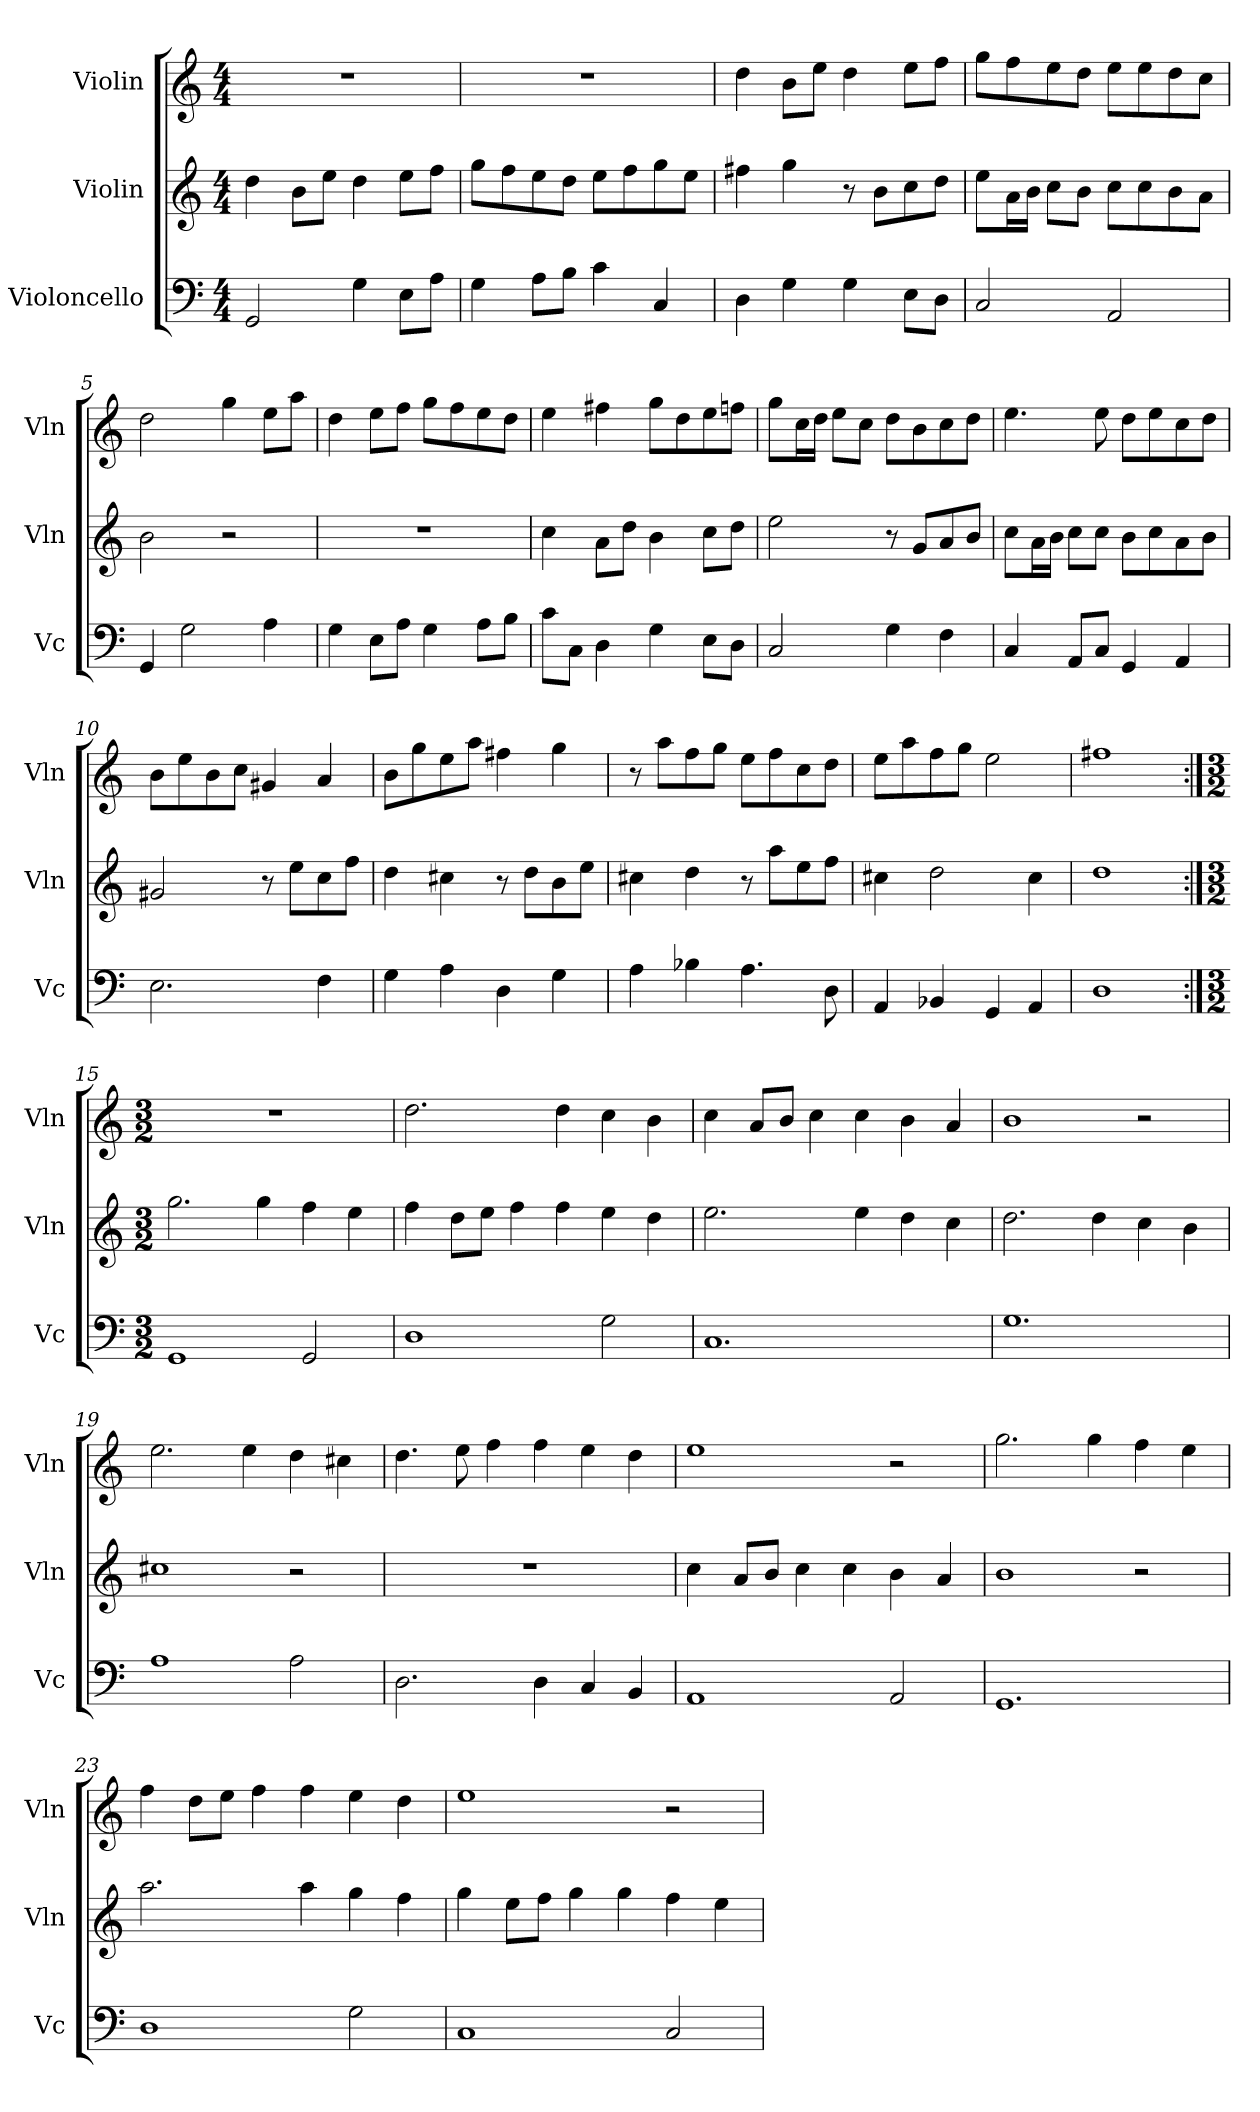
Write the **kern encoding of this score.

**kern	**kern	**kern
*part3	*part2	*part1
*staff3	*staff2	*staff1
*I"Violoncello	*I"Violin	*I"Violin
*I'Vc	*I'Vln	*I'Vln
*clefF4	*clefG2	*clefG2
*k[]	*k[]	*k[]
*M4/4	*M4/4	*M4/4
*MM120	*MM120	*MM120
=1	=1	=1
2GG/	4dd\	1r
.	8b\L	.
.	8ee\J	.
4G\	4dd\	.
8E\L	8ee\L	.
8A\J	8ff\J	.
=2	=2	=2
4G\	8gg\L	1r
.	8ff\	.
8A\L	8ee\	.
8B\J	8dd\J	.
4c\	8ee\L	.
.	8ff\	.
4C/	8gg\	.
.	8ee\J	.
=3	=3	=3
4D\	4ff#X\	4dd\
4G\	4gg\	8b\L
.	.	8ee\J
4G\	8r	4dd\
.	8b\L	.
8E\L	8cc\	8ee\L
8D\J	8dd\J	8ff\J
=4	=4	=4
2C/	8ee\L	8gg\L
.	16a\L	8ff\
.	16b\JJ	.
.	8cc\L	8ee\
.	8b\J	8dd\J
2AA/	8cc\L	8ee\L
.	8cc\	8ee\
.	8b\	8dd\
.	8a\J	8cc\J
=5	=5	=5
4GG/	2b\	2dd\
2G\	.	.
.	2r	4gg\
4A\	.	8ee\L
.	.	8aa\J
=6	=6	=6
4G\	1r	4dd\
8E\L	.	8ee\L
8A\J	.	8ff\J
4G\	.	8gg\L
.	.	8ff\
8A\L	.	8ee\
8B\J	.	8dd\J
=7	=7	=7
8c\L	4cc\	4ee\
8C\J	.	.
4D\	8a\L	4ff#X\
.	8dd\J	.
4G\	4b\	8gg\L
.	.	8dd\
8E\L	8cc\L	8ee\
8D\J	8dd\J	8ffn\J
=8	=8	=8
2C/	2ee\	8gg\L
.	.	16cc\L
.	.	16dd\JJ
.	.	8ee\L
.	.	8cc\J
4G\	8r	8dd\L
.	8g/L	8b\
4F\	8a/	8cc\
.	8b/J	8dd\J
=9	=9	=9
4C/	8cc\L	4.ee\
.	16a\L	.
.	16b\JJ	.
8AA/L	8cc\L	.
8C/J	8cc\J	8ee\
4GG/	8b\L	8dd\L
.	8cc\	8ee\
4AA/	8a\	8cc\
.	8b\J	8dd\J
=10	=10	=10
2.E\	2g#X/	8b\L
.	.	8ee\
.	.	8b\
.	.	8cc\J
.	8r	4g#X/
.	8ee\L	.
4F\	8cc\	4a/
.	8ff\J	.
=11	=11	=11
4G\	4dd\	8b\L
.	.	8gg\
4A\	4cc#X\	8ee\
.	.	8aa\J
4D\	8r	4ff#X\
.	8dd\L	.
4G\	8b\	4gg\
.	8ee\J	.
=12	=12	=12
4A\	4cc#X\	8r
.	.	8aa\L
4B-X\	4dd\	8ff\
.	.	8gg\J
4.A\	8r	8ee\L
.	8aa\L	8ff\
.	8ee\	8cc\
8D\	8ff\J	8dd\J
=13	=13	=13
4AA/	4cc#X\	8ee\L
.	.	8aa\
4BB-X/	2dd\	8ff\
.	.	8gg\J
4GG/	.	2ee\
4AA/	4cc#\	.
=14	=14	=14
1D	1dd	1ff#X
=15:|!	=15:|!	=15:|!
*M3/2	*M3/2	*M3/2
1GG	2.gg\	1.r
.	4gg\	.
2GG/	4ff\	.
.	4ee\	.
=16	=16	=16
1D	4ff\	2.dd\
.	8dd\L	.
.	8ee\J	.
.	4ff\	.
.	4ff\	4dd\
2G\	4ee\	4cc\
.	4dd\	4b\
=17	=17	=17
1.C	2.ee\	4cc\
.	.	8a/L
.	.	8b/J
.	.	4cc\
.	4ee\	4cc\
.	4dd\	4b\
.	4cc\	4a/
=18	=18	=18
1.G	2.dd\	1b
.	4dd\	.
.	4cc\	2r
.	4b\	.
=19	=19	=19
1A	1cc#X	2.ee\
.	.	4ee\
2A\	2r	4dd\
.	.	4cc#X\
=20	=20	=20
2.D\	1.r	4.dd\
.	.	8ee\
.	.	4ff\
4D\	.	4ff\
4C/	.	4ee\
4BB/	.	4dd\
=21	=21	=21
1AA	4cc\	1ee
.	8a/L	.
.	8b/J	.
.	4cc\	.
.	4cc\	.
2AA/	4b\	2r
.	4a/	.
=22	=22	=22
1.GG	1b	2.gg\
.	.	4gg\
.	2r	4ff\
.	.	4ee\
=23	=23	=23
1D	2.aa\	4ff\
.	.	8dd\L
.	.	8ee\J
.	.	4ff\
.	4aa\	4ff\
2G\	4gg\	4ee\
.	4ff\	4dd\
=24	=24	=24
1C	4gg\	1ee
.	8ee\L	.
.	8ff\J	.
.	4gg\	.
.	4gg\	.
2C/	4ff\	2r
.	4ee\	.
=	=	=
*-	*-	*-
